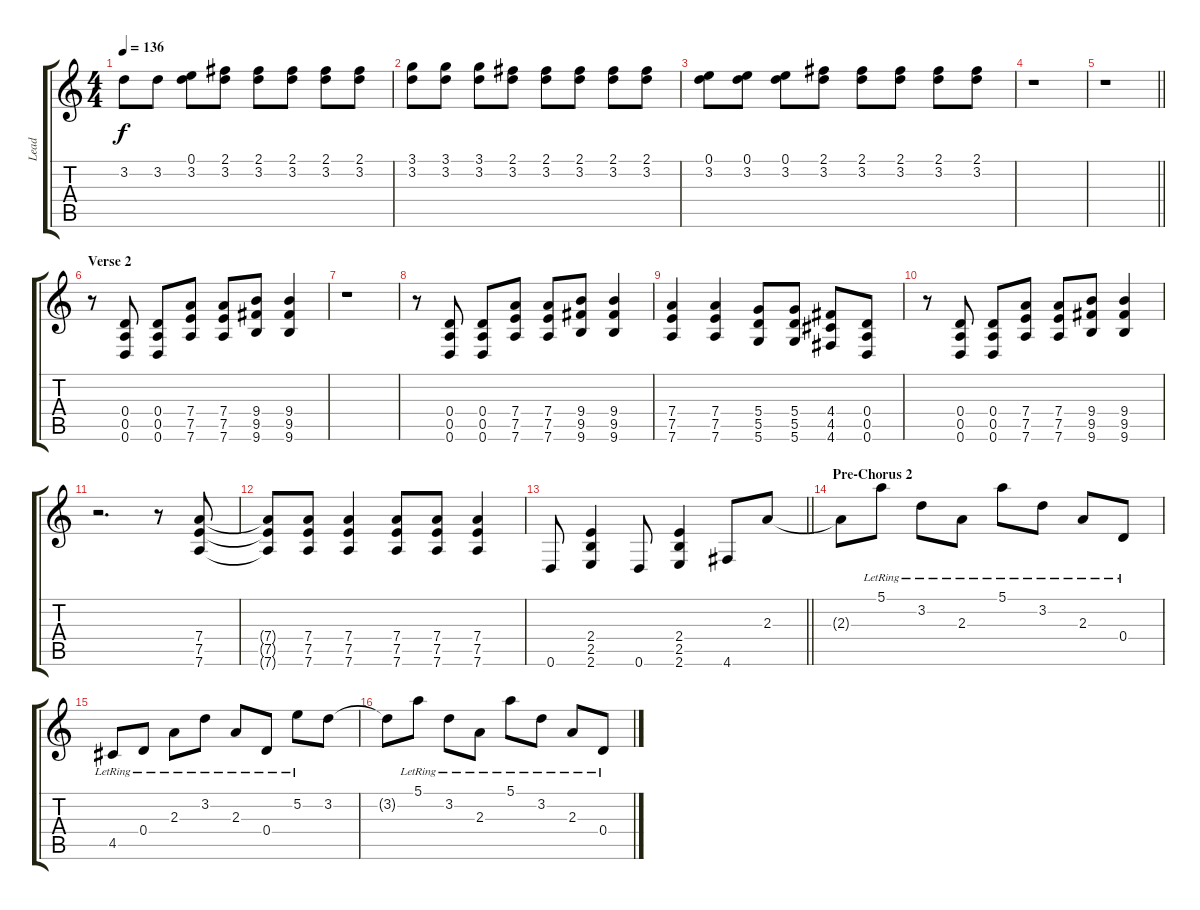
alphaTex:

\track ("Lead" "Lead") {instrument distortionguitar}
\staff {score tabs}
\tuning (E4 B3 G3 D3 A2 D2) {hide}
\ts (4 4)
\tempo 136
\clef g2
\ks c
3.2.8{dy f} 3.2.8 (0.1 3.2).8 (2.1 3.2).8 (2.1 3.2).8 (2.1 3.2).8 (2.1 3.2).8 (2.1 3.2).8 |
(3.1 3.2).8 (3.1 3.2).8 (3.1 3.2).8 (2.1 3.2).8 (2.1 3.2).8 (2.1 3.2).8 (2.1 3.2).8 (2.1 3.2).8 |
(0.1 3.2).8 (0.1 3.2).8 (0.1 3.2).8 (2.1 3.2).8 (2.1 3.2).8 (2.1 3.2).8 (2.1 3.2).8 (2.1 3.2).8 |
r.1 |
\barLineRight lightlight
r.1 |
\section ("" "Verse 2")
r.8 (0.4 0.5 0.6).8 (0.4 0.5 0.6).8 (7.4 7.5 7.6).8 (7.4 7.5 7.6).8 (9.4 9.5 9.6).8 (9.4 9.5 9.6).4 |
r.1 |
r.8 (0.4 0.5 0.6).8 (0.4 0.5 0.6).8 (7.4 7.5 7.6).8 (7.4 7.5 7.6).8 (9.4 9.5 9.6).8 (9.4 9.5 9.6).4 |
(7.4 7.5 7.6).4 (7.4 7.5 7.6).4 (5.4 5.5 5.6).8 (5.4 5.5 5.6).8 (4.4 4.5 4.6).8 (0.4 0.5 0.6).8 |
r.8 (0.4 0.5 0.6).8 (0.4 0.5 0.6).8 (7.4 7.5 7.6).8 (7.4 7.5 7.6).8 (9.4 9.5 9.6).8 (9.4 9.5 9.6).4 |
r.2{d} r.8 (7.4 7.5 7.6).8 |
(7.4{t} 7.5{t} 7.6{t}).8 (7.4 7.5 7.6).8 (7.4 7.5 7.6).4 (7.4 7.5 7.6).8 (7.4 7.5 7.6).8 (7.4 7.5 7.6).4 |
\barLineRight lightlight
0.6.8 (2.4 2.5 2.6).4 0.6.8 (2.4 2.5 2.6).4 4.6.8 2.3.8 |
\section ("" "Pre-Chorus 2")
2.3{t}.8 5.1{lr}.8 3.2{lr}.8 2.3{lr}.8 5.1{lr}.8 3.2{lr}.8 2.3{lr}.8 0.4{lr}.8 |
4.5{lr}.8 0.4{lr}.8 2.3{lr}.8 3.2{lr}.8 2.3{lr}.8 0.4{lr}.8 5.2{lr}.8 3.2.8 |
3.2{t}.8 5.1{lr}.8 3.2{lr}.8 2.3{lr}.8 5.1{lr}.8 3.2{lr}.8 2.3{lr}.8 0.4{lr}.8
